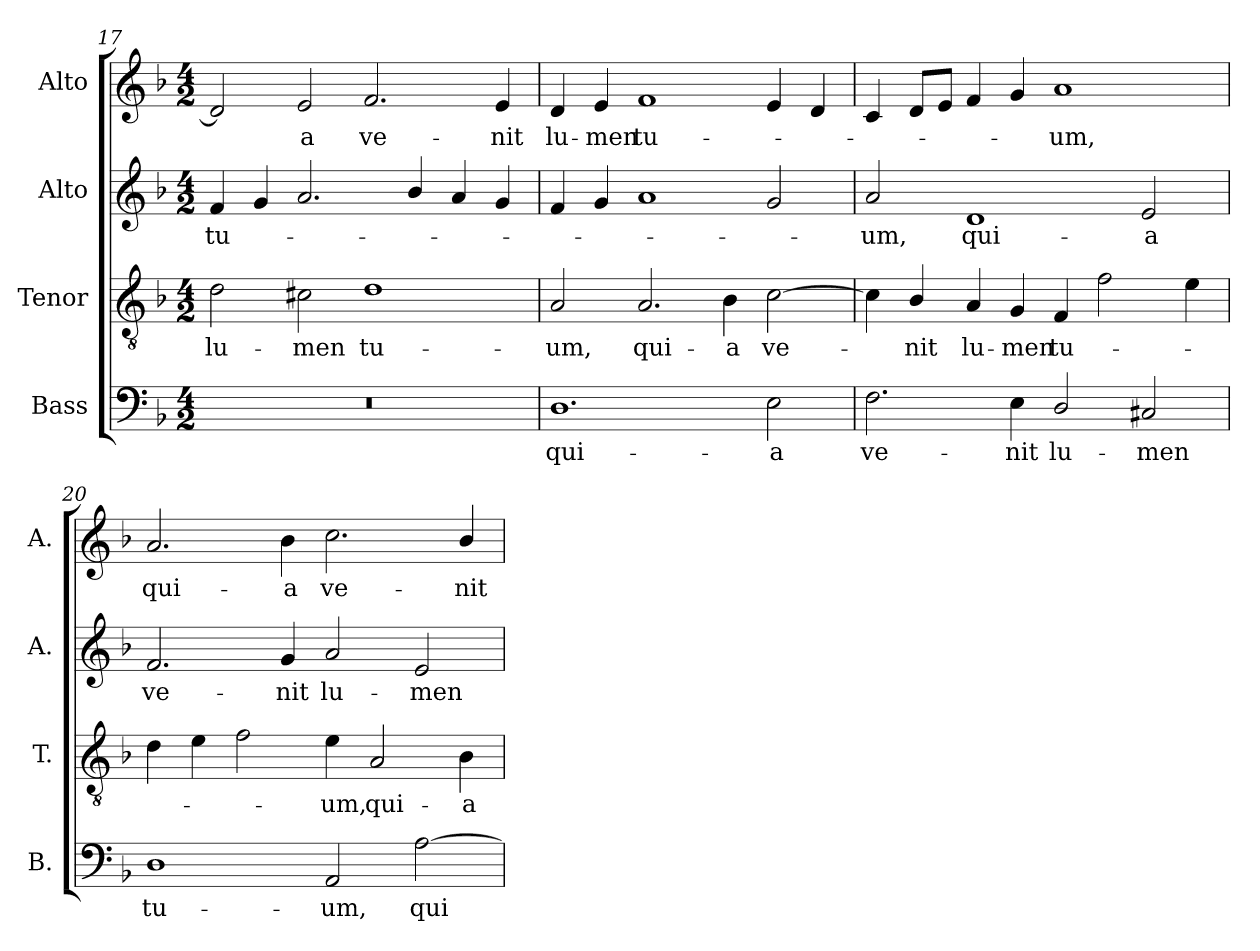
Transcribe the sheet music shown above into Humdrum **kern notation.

**kern	**text	**kern	**text	**kern	**text	**kern	**text
*part4	*part4	*part3	*part3	*part2	*part2	*part1	*part1
*staff4	*staff4	*staff3	*staff3	*staff2	*staff2	*staff1	*staff1
*I"Bass	*	*I"Tenor	*	*I"Alto	*	*I"Alto	*
*I'B.	*	*I'T.	*	*I'A.	*	*I'A.	*
*clefF4	*	*clefGv2	*	*clefG2	*	*clefG2	*
*	*	*ITrd7c12	*	*	*	*	*
*k[b-]	*	*k[b-]	*	*k[b-]	*	*k[b-]	*
*F:	*	*F:	*	*F:	*	*F:	*
*M4/2	*	*M4/2	*	*M4/2	*	*M4/2	*
=17	=17	=17	=17	=17	=17	=17	=17
!LO:N:vis=1	!	!	!	!	!	!	!
!	!	!	!LO:LY:b:color=#000000	!	!	!	!
!	!	!	!	!	!LO:LY:b:color=#000000	!	!
0r	.	2Di\	lu-	4fi/	tu-	2di/]	.
.	.	.	.	4gi/	.	.	.
!	!	!	!LO:LY:b:color=#000000	!	!	!	!
!	!	!	!	!	!	!	!LO:LY:b:color=#000000
.	.	2C#Xi\	-men	2.ai/	.	2ei/	-a
!	!	!	!LO:LY:b:color=#000000	!	!	!	!
!	!	!	!	!	!	!	!LO:LY:b:color=#000000
.	.	1Di	tu-	.	.	2.fi/	ve-
.	.	.	.	4b-i/	.	.	.
.	.	.	.	4ai/	.	.	.
!	!	!	!	!	!	!	!LO:LY:b:color=#000000
.	.	.	.	4gi/	.	4ei/	-nit
=18	=18	=18	=18	=18	=18	=18	=18
!	!LO:LY:b:color=#000000	!	!	!	!	!	!
!	!	!	!LO:LY:b:color=#000000	!	!	!	!
!	!	!	!	!	!	!	!LO:LY:b:color=#000000
1.Di	qui-	2AAi/	-um,	4fi/	.	4di/	lu-
!	!	!	!	!	!	!	!LO:LY:b:color=#000000
.	.	.	.	4gi/	.	4ei/	-men
!	!	!	!LO:LY:b:color=#000000	!	!	!	!
!	!	!	!	!	!	!	!LO:LY:b:color=#000000
.	.	2.AAi/	qui-	1ai	.	1fi	tu-
!	!	!	!LO:LY:b:color=#000000	!	!	!	!
.	.	4BB-i\	-a	.	.	.	.
!	!LO:LY:b:color=#000000	!	!	!	!	!	!
!	!	!	!LO:LY:b:color=#000000	!	!	!	!
2Ei\	-a	[2Ci\	ve-	2gi/	.	4ei/	.
.	.	.	.	.	.	4di/	.
=19	=19	=19	=19	=19	=19	=19	=19
!	!LO:LY:b:color=#000000	!	!	!	!	!	!
!	!	!	!	!	!LO:LY:b:color=#000000	!	!
2.Fi\	ve-	4Ci\]	.	2ai/	-um,	4ci/	.
!	!	!	!LO:LY:b:color=#000000	!	!	!	!
.	.	4BB-i/	-nit	.	.	8di/L	.
.	.	.	.	.	.	8ei/J	.
!	!	!	!LO:LY:b:color=#000000	!	!	!	!
!	!	!	!	!	!LO:LY:b:color=#000000	!	!
.	.	4AAi/	lu-	1di	qui-	4fi/	.
!	!LO:LY:b:color=#000000	!	!	!	!	!	!
!	!	!	!LO:LY:b:color=#000000	!	!	!	!
4Ei\	-nit	4GGi/	-men	.	.	4gi/	.
!	!LO:LY:b:color=#000000	!	!	!	!	!	!
!	!	!	!LO:LY:b:color=#000000	!	!	!	!
!	!	!	!	!	!	!	!LO:LY:b:color=#000000
2Di/	lu-	4FFi/	tu-	.	.	1ai	-um,
.	.	2Fi\	.	.	.	.	.
!	!LO:LY:b:color=#000000	!	!	!	!	!	!
!	!	!	!	!	!LO:LY:b:color=#000000	!	!
2C#Xi/	-men	.	.	2ei/	-a	.	.
.	.	4Ei\	.	.	.	.	.
!!LO:PB:g=z
=20	=20	=20	=20	=20	=20	=20	=20
!	!LO:LY:b:color=#000000	!	!	!	!	!	!
!	!	!	!	!	!LO:LY:b:color=#000000	!	!
!	!	!	!	!	!	!	!LO:LY:b:color=#000000
1Di	tu-	4Di\	.	2.fi/	ve-	2.ai/	qui-
.	.	4Ei\	.	.	.	.	.
.	.	2Fi\	.	.	.	.	.
!	!	!	!	!	!LO:LY:b:color=#000000	!	!
!	!	!	!	!	!	!	!LO:LY:b:color=#000000
.	.	.	.	4gi/	-nit	4b-i\	-a
!	!LO:LY:b:color=#000000	!	!	!	!	!	!
!	!	!	!LO:LY:b:color=#000000	!	!	!	!
!	!	!	!	!	!LO:LY:b:color=#000000	!	!
!	!	!	!	!	!	!	!LO:LY:b:color=#000000
2AAi/	-um,	4Ei\	-um,	2ai/	lu-	2.cci\	ve-
!	!	!	!LO:LY:b:color=#000000	!	!	!	!
.	.	2AAi/	qui-	.	.	.	.
!	!LO:LY:b:color=#000000	!	!	!	!	!	!
!	!	!	!	!	!LO:LY:b:color=#000000	!	!
[2Ai\	qui-	.	.	2ei/	-men	.	.
!	!	!	!LO:LY:b:color=#000000	!	!	!	!
!	!	!	!	!	!	!	!LO:LY:b:color=#000000
.	.	4BB-i\	-a	.	.	4b-i/	-nit
=	=	=	=	=	=	=	=
*-	*-	*-	*-	*-	*-	*-	*-
